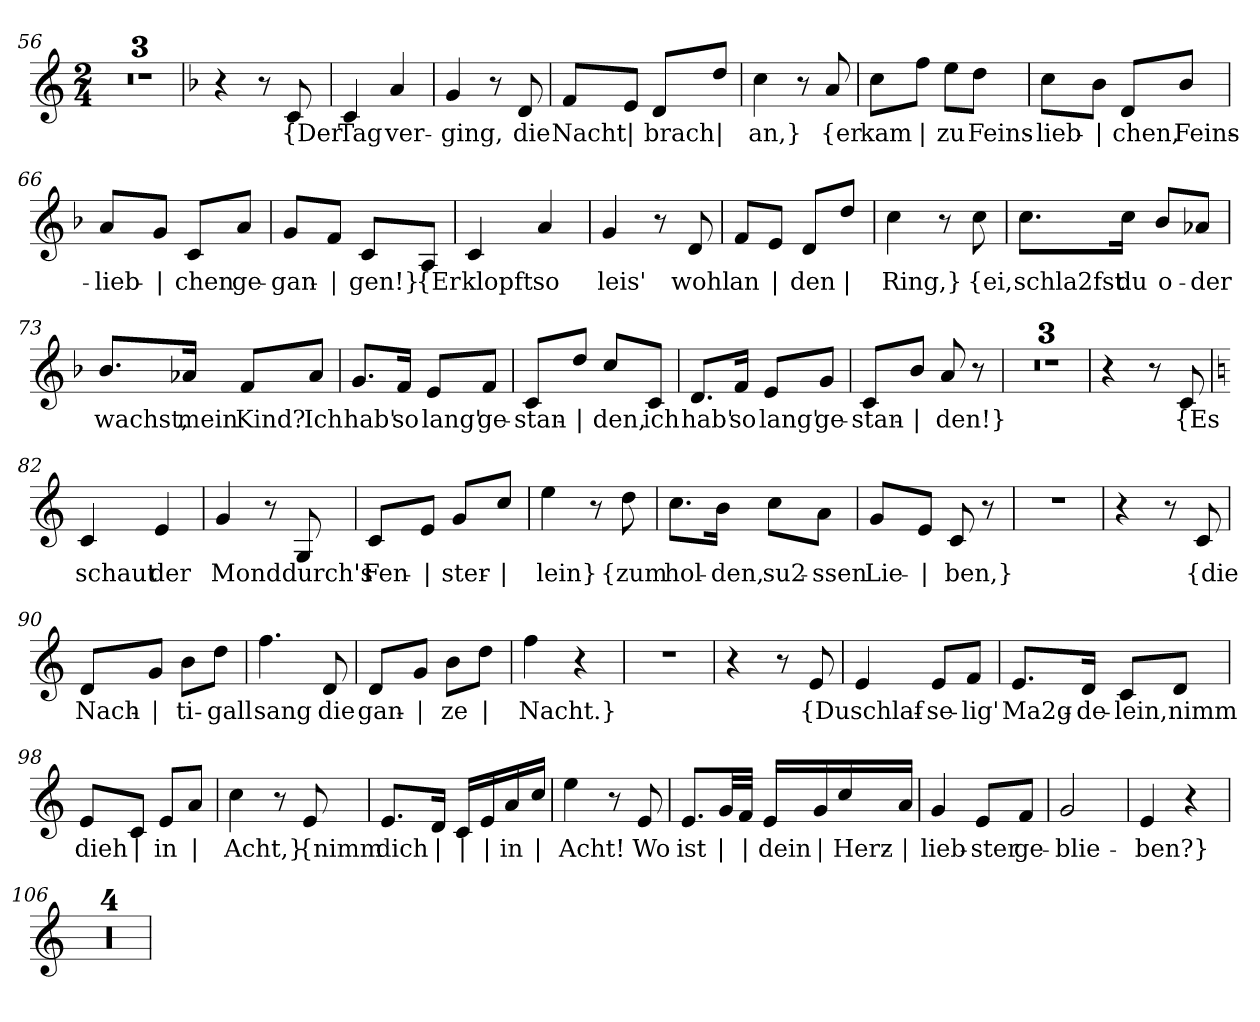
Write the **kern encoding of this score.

**kern	**text
*part1	*part1
*staff1	*staff1
*clefG2	*
*k[]	*
*M2/4	*
=56	=56
2r	.
=57	=57
2r	.
=58	=58
2r	.
=59	=59
*k[b-]	*
4r	.
8r	.
!	!LO:LY:b
8c/	{Der
=60	=60
!	!LO:LY:b
4c/	Tag
!	!LO:LY:b
4a/	ver-
=61	=61
!	!LO:LY:b
4g/	-ging,
8r	.
!	!LO:LY:b
8d/	die
!!LO:LB:g=z
=62	=62
!	!LO:LY:b
8f/L	Nacht
!	!LO:LY:b
8e/J	|
!	!LO:LY:b
8d/L	brach
!	!LO:LY:b
8dd/J	|
=63	=63
!	!LO:LY:b
4cc\	an,}
8r	.
!	!LO:LY:b
8a/	{er
=64	=64
!	!LO:LY:b
8cc\L	kam
!	!LO:LY:b
8ff\J	|
!	!LO:LY:b
8ee\L	zu
!	!LO:LY:b
8dd\J	Feins-
=65	=65
!	!LO:LY:b
8cc\L	-lieb-
!	!LO:LY:b
8b-\J	|
!	!LO:LY:b
8d/L	-chen,
!	!LO:LY:b
8b-/J	Feins-
=66	=66
!	!LO:LY:b
8a/L	-lieb-
!	!LO:LY:b
8g/J	|
!	!LO:LY:b
8c/L	-chen
!	!LO:LY:b
8a/J	ge-
=67	=67
!	!LO:LY:b
8g/L	-gan-
!	!LO:LY:b
8f/J	|
!	!LO:LY:b
8c/L	-gen!}
!	!LO:LY:b
8A/J	{Er
=68	=68
!	!LO:LY:b
4c/	klopft
!	!LO:LY:b
4a/	so
!!LO:LB:g=z
=69	=69
!	!LO:LY:b
4g/	leis'
8r	.
!	!LO:LY:b
8d/	wohl
=70	=70
!	!LO:LY:b
8f/L	an
!	!LO:LY:b
8e/J	|
!	!LO:LY:b
8d/L	den
!	!LO:LY:b
8dd/J	|
=71	=71
!	!LO:LY:b
4cc\	Ring,}
8r	.
!	!LO:LY:b
8cc\	{ei,
=72	=72
!	!LO:LY:b
8.cc\L	schla2fst
!	!LO:LY:b
16cc\Jk	du
!	!LO:LY:b
8b-/L	o-
!	!LO:LY:b
8a-X/J	-der
=73	=73
!	!LO:LY:b
8.b-/L	wachst,
!	!LO:LY:b
16a-X/Jk	mein
!	!LO:LY:b
8f/L	Kind?
!	!LO:LY:b
8a-/J	Ich
=74	=74
!	!LO:LY:b
8.g/L	hab'
!	!LO:LY:b
16f/Jk	so
!	!LO:LY:b
8e/L	lang'
!	!LO:LY:b
8f/J	ge-
!!LO:LB:g=z
=75	=75
!	!LO:LY:b
8c/L	-stan-
!	!LO:LY:b
8dd/J	|
!	!LO:LY:b
8cc/L	-den,
!	!LO:LY:b
8c/J	ich
=76	=76
!	!LO:LY:b
8.d/L	hab'
!	!LO:LY:b
16f/Jk	so
!	!LO:LY:b
8e/L	lang'
!	!LO:LY:b
8g/J	ge-
=77	=77
!	!LO:LY:b
8c/L	-stan-
!	!LO:LY:b
8b-/J	|
!	!LO:LY:b
8a/	-den!}
8r	.
=78	=78
2r	.
=79	=79
2r	.
=80	=80
2r	.
=81	=81
4r	.
8r	.
!	!LO:LY:b
8c/	{Es
=82	=82
*k[]	*
!	!LO:LY:b
4c/	schaut
!	!LO:LY:b
4e/	der
=83	=83
!	!LO:LY:b
4g/	Mond
8r	.
!	!LO:LY:b
8G/	durch's
!!LO:PB:g=z
=84	=84
!	!LO:LY:b
8c/L	Fen-
!	!LO:LY:b
8e/J	|
!	!LO:LY:b
8g/L	-ster-
!	!LO:LY:b
8cc/J	|
=85	=85
!	!LO:LY:b
4ee\	-lein}
8r	.
!	!LO:LY:b
8dd\	{zum
=86	=86
!	!LO:LY:b
8.cc\L	hol-
!	!LO:LY:b
16b\Jk	-den,
!	!LO:LY:b
8cc\L	su2-
!	!LO:LY:b
8a\J	-ssen
=87	=87
!	!LO:LY:b
8g/L	Lie-
!	!LO:LY:b
8e/J	|
!	!LO:LY:b
8c/	-ben,}
8r	.
=88	=88
2r	.
=89	=89
4r	.
8r	.
!	!LO:LY:b
8c/	{die
=90	=90
!	!LO:LY:b
8d/L	Nach-
!	!LO:LY:b
8g/J	|
!	!LO:LY:b
8b\L	-ti-
!	!LO:LY:b
8dd\J	-gall
=91	=91
!	!LO:LY:b
4.ff\	sang
!	!LO:LY:b
8d/	die
!!LO:LB:g=z
=92	=92
!	!LO:LY:b
8d/L	gan-
!	!LO:LY:b
8g/J	|
!	!LO:LY:b
8b\L	-ze
!	!LO:LY:b
8dd\J	|
=93	=93
!	!LO:LY:b
4ff\	Nacht.}
4r	.
=94	=94
2r	.
=95	=95
4r	.
8r	.
!	!LO:LY:b
8e/	{Du
=96	=96
!	!LO:LY:b
4e/	schlaf-
!	!LO:LY:b
8e/L	-se-
!	!LO:LY:b
8f/J	-lig'
=97	=97
!	!LO:LY:b
8.e/L	Ma2g-
!	!LO:LY:b
16d/Jk	-de-
!	!LO:LY:b
8c/L	-lein,
!	!LO:LY:b
8d/J	nimm
=98	=98
!	!LO:LY:b
8e/L	dieh
!	!LO:LY:b
8c/J	|
!	!LO:LY:b
8e/L	in
!	!LO:LY:b
8a/J	|
=99	=99
!	!LO:LY:b
4cc\	Acht,}
8r	.
!	!LO:LY:b
8e/	{nimm
!!LO:LB:g=z
=100	=100
!	!LO:LY:b
8.e/L	dich
!	!LO:LY:b
16d/Jk	|
!	!LO:LY:b
16c/LL	|
!	!LO:LY:b
16e/	|
!	!LO:LY:b
16a/	in
!	!LO:LY:b
16cc/JJ	|
=101	=101
!	!LO:LY:b
4ee\	Acht!
8r	.
!	!LO:LY:b
8e/	Wo
=102	=102
!	!LO:LY:b
8.e/L	ist
!	!LO:LY:b
32g/LL	|
!	!LO:LY:b
32f/JJJ	|
!	!LO:LY:b
16e/LL	dein
!	!LO:LY:b
16g/	|
!	!LO:LY:b
16cc/	Herz-
!	!LO:LY:b
16a/JJ	|
=103	=103
!	!LO:LY:b
4g/	-lieb-
!	!LO:LY:b
8e/L	-ster
!	!LO:LY:b
8f/J	ge-
=104	=104
!	!LO:LY:b
2g/	-blie-
=105	=105
!	!LO:LY:b
4e/	-ben?}
4r	.
=106	=106
2r	.
=107	=107
2r	.
=108	=108
2r	.
=109	=109
2r	.
=	=
*-	*-
